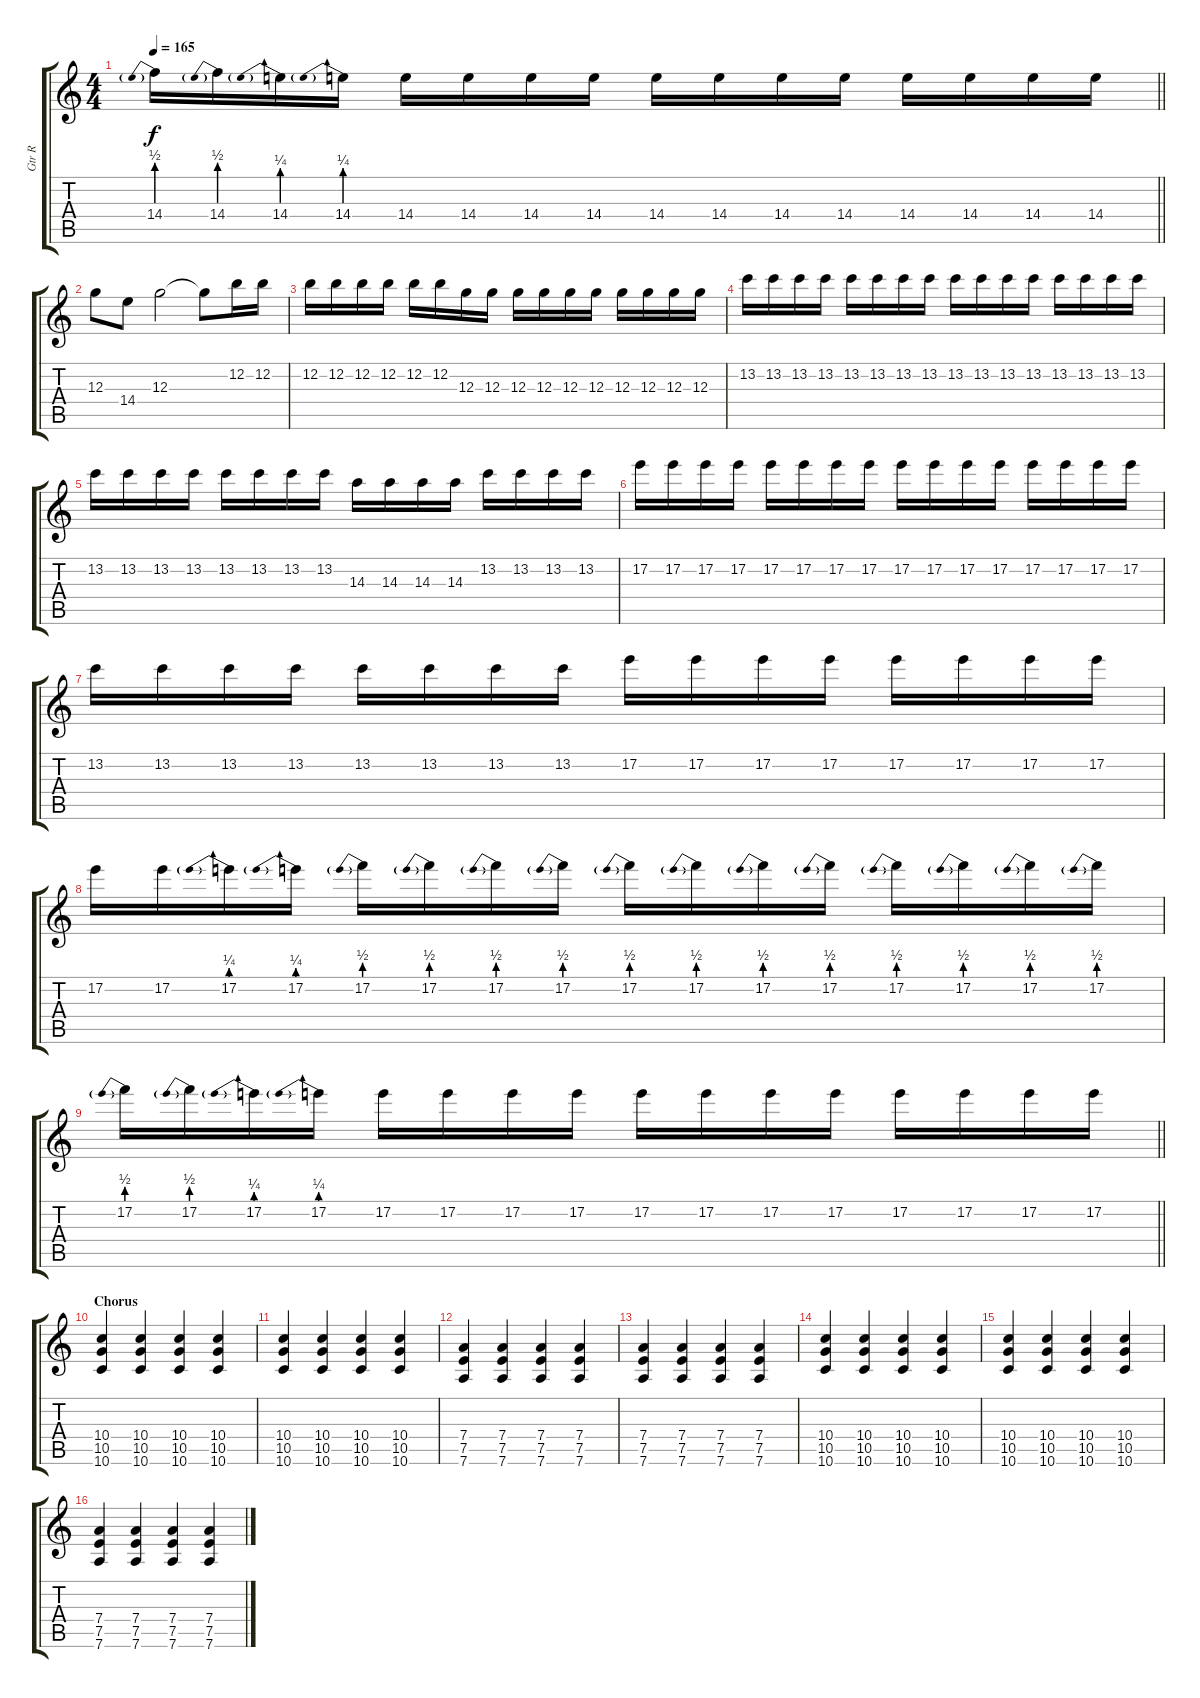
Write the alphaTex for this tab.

\track ("Gtr R" "Gtr R") {instrument distortionguitar}
\staff {score tabs}
\tuning (E4 B3 G3 D3 A2 D2) {hide}
\ts (4 4)
\tempo 165
\clef g2
\barLineRight lightlight
\ks c
14.4{be (prebend 0 2 60 2)}.16{dy f} 14.4{be (prebend 0 2 60 2)}.16 14.4{be (prebend 0 1 60 1)}.16 14.4{be (prebend 0 1 60 1)}.16 14.4.16 14.4.16 14.4.16 14.4.16 14.4.16 14.4.16 14.4.16 14.4.16 14.4.16 14.4.16 14.4.16 14.4.16 |
12.3.8 14.4.8 12.3.2 12.3{t}.8 12.2.16 12.2.16 |
12.2.16 12.2.16 12.2.16 12.2.16 12.2.16 12.2.16 12.3.16 12.3.16 12.3.16 12.3.16 12.3.16 12.3.16 12.3.16 12.3.16 12.3.16 12.3.16 |
13.2.16 13.2.16 13.2.16 13.2.16 13.2.16 13.2.16 13.2.16 13.2.16 13.2.16 13.2.16 13.2.16 13.2.16 13.2.16 13.2.16 13.2.16 13.2.16 |
13.2.16 13.2.16 13.2.16 13.2.16 13.2.16 13.2.16 13.2.16 13.2.16 14.3.16 14.3.16 14.3.16 14.3.16 13.2.16 13.2.16 13.2.16 13.2.16 |
17.2.16 17.2.16 17.2.16 17.2.16 17.2.16 17.2.16 17.2.16 17.2.16 17.2.16 17.2.16 17.2.16 17.2.16 17.2.16 17.2.16 17.2.16 17.2.16 |
13.2.16 13.2.16 13.2.16 13.2.16 13.2.16 13.2.16 13.2.16 13.2.16 17.2.16 17.2.16 17.2.16 17.2.16 17.2.16 17.2.16 17.2.16 17.2.16 |
17.2.16 17.2.16 17.2{be (prebend 0 1 60 1)}.16 17.2{be (prebend 0 1 60 1)}.16 17.2{be (prebend 0 2 60 2)}.16 17.2{be (prebend 0 2 60 2)}.16 17.2{be (prebend 0 2 60 2)}.16 17.2{be (prebend 0 2 60 2)}.16 17.2{be (prebend 0 2 60 2)}.16 17.2{be (prebend 0 2 60 2)}.16 17.2{be (prebend 0 2 60 2)}.16 17.2{be (prebend 0 2 60 2)}.16 17.2{be (prebend 0 2 60 2)}.16 17.2{be (prebend 0 2 60 2)}.16 17.2{be (prebend 0 2 60 2)}.16 17.2{be (prebend 0 2 60 2)}.16 |
\barLineRight lightlight
17.2{be (prebend 0 2 60 2)}.16 17.2{be (prebend 0 2 60 2)}.16 17.2{be (prebend 0 1 60 1)}.16 17.2{be (prebend 0 1 60 1)}.16 17.2.16 17.2.16 17.2.16 17.2.16 17.2.16 17.2.16 17.2.16 17.2.16 17.2.16 17.2.16 17.2.16 17.2.16 |
\section ("" "Chorus")
(10.4 10.5 10.6).4 (10.4 10.5 10.6).4 (10.4 10.5 10.6).4 (10.4 10.5 10.6).4 |
(10.4 10.5 10.6).4 (10.4 10.5 10.6).4 (10.4 10.5 10.6).4 (10.4 10.5 10.6).4 |
(7.4 7.5 7.6).4 (7.4 7.5 7.6).4 (7.4 7.5 7.6).4 (7.4 7.5 7.6).4 |
(7.4 7.5 7.6).4 (7.4 7.5 7.6).4 (7.4 7.5 7.6).4 (7.4 7.5 7.6).4 |
(10.4 10.5 10.6).4 (10.4 10.5 10.6).4 (10.4 10.5 10.6).4 (10.4 10.5 10.6).4 |
(10.4 10.5 10.6).4 (10.4 10.5 10.6).4 (10.4 10.5 10.6).4 (10.4 10.5 10.6).4 |
(7.4 7.5 7.6).4 (7.4 7.5 7.6).4 (7.4 7.5 7.6).4 (7.4 7.5 7.6).4
